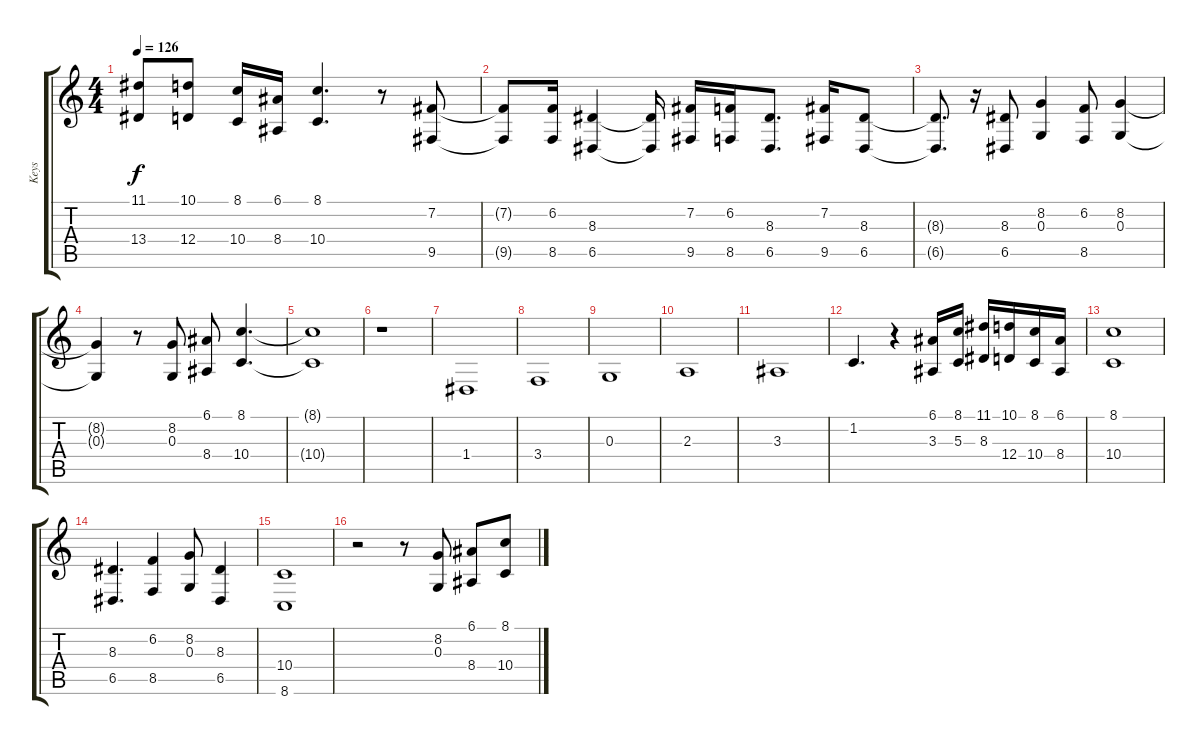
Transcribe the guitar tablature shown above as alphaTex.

\track ("Keys" "Keys") {instrument synthstrings1}
\staff {score tabs}
\tuning (E4 B3 G3 D3 A2 E2) {hide}
\ts (4 4)
\tempo 126
\clef g2
\ks c
(11.1{t} 13.4{t}).8{dy f} (10.1 12.4).8 (8.1 10.4).16 (6.1 8.4).16 (8.1 10.4).4{d} r.8 (7.2 9.5).8 |
(7.2{t} 9.5{t}).8 (6.2 8.5).16 (8.3 6.5).4 (8.3{t} 6.5{t}).16 (7.2 9.5).16 (6.2 8.5).16 (8.3 6.5).8{d} (7.2 9.5).16 (8.3 6.5).8 |
(8.3{t} 6.5{t}).8{d} r.16 (8.3 6.5).8 (8.2 0.3).4 (6.2 8.5).8 (8.2 0.3).4 |
(8.2{t} 0.3{t}).4 r.8 (8.2 0.3).8 (6.1 8.4).8 (8.1 10.4).4{d} |
(8.1{t} 10.4{t}).1 |
r.1 |
1.4.1 |
3.4.1 |
0.3.1 |
2.3.1 |
3.3.1 |
1.2.4{d} r.4 (6.1 3.3).16 (8.1 5.3).16 (11.1 8.3).16 (10.1 12.4).16 (8.1 10.4).16 (6.1 8.4).16 |
(8.1 10.4).1 |
(8.3 6.5).4{d} (6.2 8.5).4 (8.2 0.3).8 (8.3 6.5).4 |
(10.4 8.6).1 |
r.2 r.8 (8.2 0.3).8 (6.1 8.4).8 (8.1 10.4).8
